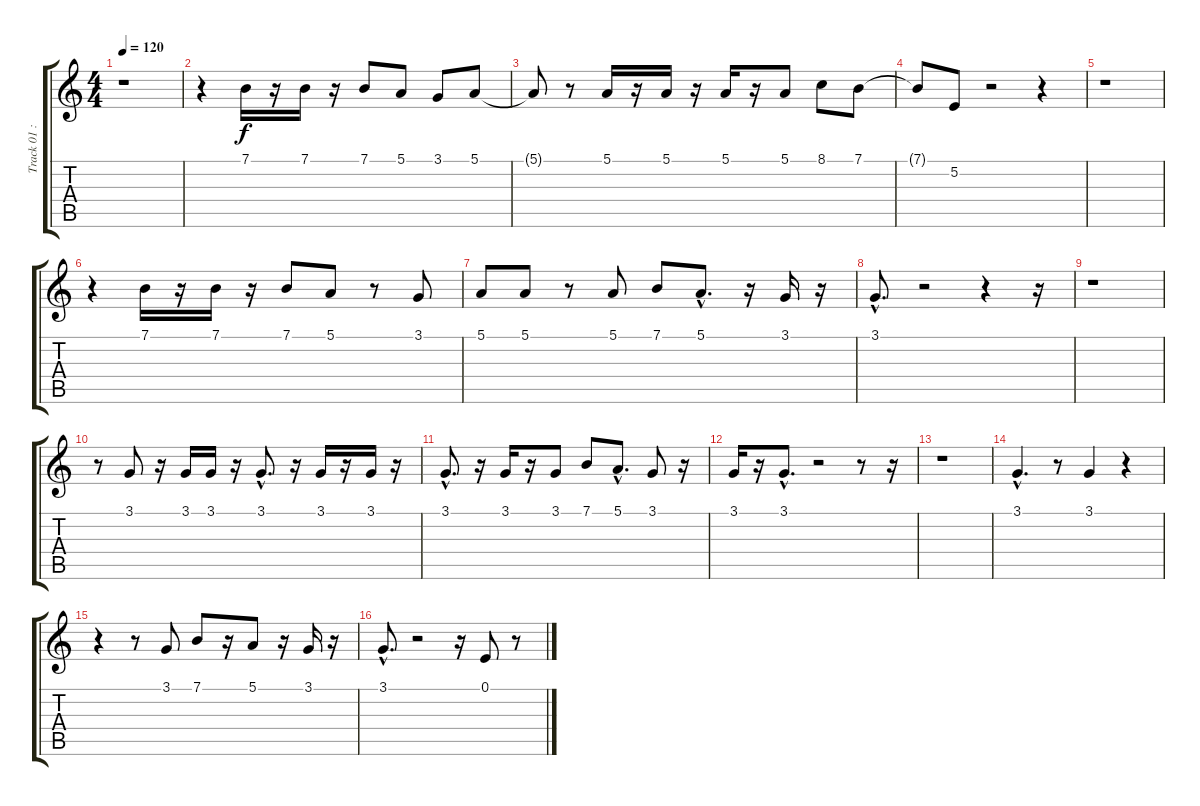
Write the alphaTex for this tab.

\track ("Track 01 : unspecified" "Track 01 :") {instrument flute}
\staff {score tabs}
\tuning (E4 B3 G3 D3 A2 E2) {hide}
\ts (4 4)
\tempo 120
\clef g2
\ks c
r.1{dy f} |
r.4 7.1.16 r.16 7.1.16 r.16 7.1.8 5.1.8 3.1.8 5.1.8 |
5.1{t}.8 r.8 5.1.16 r.16 5.1.16 r.16 5.1.16 r.16 5.1.8 8.1.8 7.1.8 |
7.1{t}.8 5.2.8 r.2 r.4 |
r.1 |
r.4 7.1.16 r.16 7.1.16 r.16 7.1.8 5.1.8 r.8 3.1.8 |
5.1.8 5.1.8 r.8 5.1.8 7.1.8 5.1{hac}.8{d} r.16 3.1.16 r.16 |
3.1{hac}.8{d} r.2 r.4 r.16 |
r.1 |
r.8 3.1.8 r.16 3.1.16 3.1.16 r.16 3.1{hac}.8{d} r.16 3.1.16 r.16 3.1.16 r.16 |
3.1{hac}.8{d} r.16 3.1.16 r.16 3.1.8 7.1.8 5.1{hac}.8{d} 3.1.8 r.16 |
3.1.16 r.16 3.1{hac}.8{d} r.2 r.8 r.16 |
r.1 |
3.1{hac}.4{d} r.8 3.1.4 r.4 |
r.4 r.8 3.1.8 7.1.8 r.16 5.1.8 r.16 3.1.16 r.16 |
3.1{hac}.8{d} r.2 r.16 0.1.8 r.8
